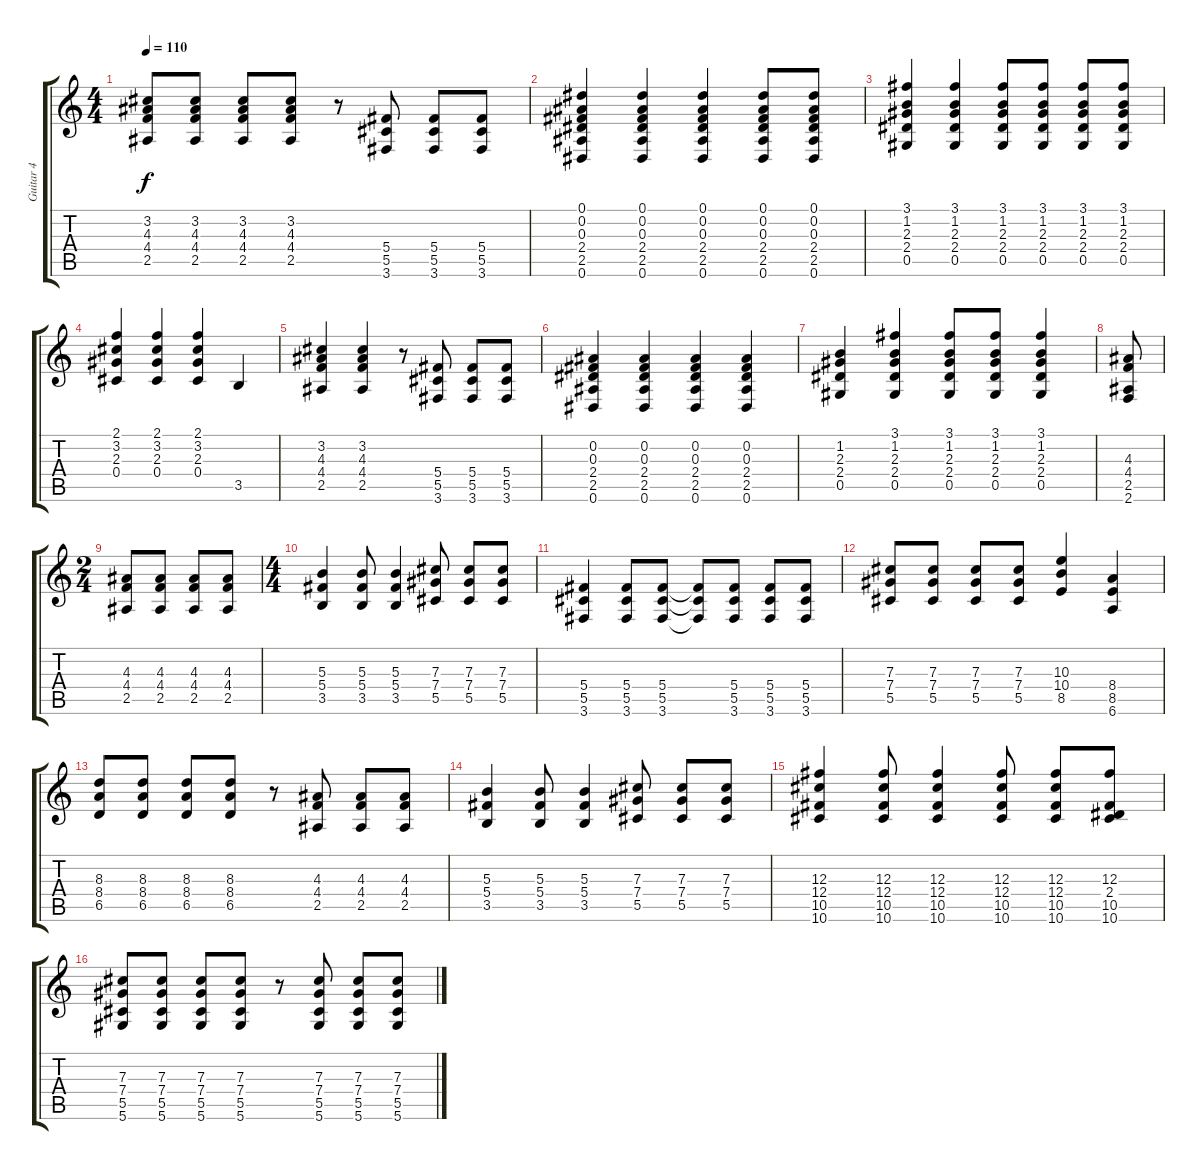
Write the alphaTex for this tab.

\track ("Guitar 4" "Guitar 4") {instrument distortionguitar}
\staff {score tabs}
\tuning (Eb4 Bb3 Gb3 Db3 Ab2 Eb2) {hide}
\ts (4 4)
\tempo 110
\clef g2
\ks c
(3.2 4.3 4.4 2.5).8{dy f} (3.2 4.3 4.4 2.5).8 (3.2 4.3 4.4 2.5).8 (3.2 4.3 4.4 2.5).8 r.8 (5.4 5.5 3.6).8 (5.4 5.5 3.6).8 (5.4 5.5 3.6).8 |
(0.1 0.2 0.3 2.4 2.5 0.6).4 (0.1 0.2 0.3 2.4 2.5 0.6).4 (0.1 0.2 0.3 2.4 2.5 0.6).4 (0.1 0.2 0.3 2.4 2.5 0.6).8 (0.1 0.2 0.3 2.4 2.5 0.6).8 |
(3.1 1.2 2.3 2.4 0.5).4 (3.1 1.2 2.3 2.4 0.5).4 (3.1 1.2 2.3 2.4 0.5).8 (3.1 1.2 2.3 2.4 0.5).8 (3.1 1.2 2.3 2.4 0.5).8 (3.1 1.2 2.3 2.4 0.5).8 |
(2.1 3.2 2.3 0.4).4 (2.1 3.2 2.3 0.4).4 (2.1 3.2 2.3 0.4).4 3.5.4 |
(3.2 4.3 4.4 2.5).4 (3.2 4.3 4.4 2.5).4 r.8 (5.4 5.5 3.6).8 (5.4 5.5 3.6).8 (5.4 5.5 3.6).8 |
(0.2 0.3 2.4 2.5 0.6).4 (0.2 0.3 2.4 2.5 0.6).4 (0.2 0.3 2.4 2.5 0.6).4 (0.2 0.3 2.4 2.5 0.6).4 |
(1.2 2.3 2.4 0.5).4 (3.1 1.2 2.3 2.4 0.5).4 (3.1 1.2 2.3 2.4 0.5).8 (3.1 1.2 2.3 2.4 0.5).8 (3.1 1.2 2.3 2.4 0.5).4 |
(4.3 4.4 2.5 2.6).8 |
\ts (2 4)
(4.3 4.4 2.5).8 (4.3 4.4 2.5).8 (4.3 4.4 2.5).8 (4.3 4.4 2.5).8 |
\ts (4 4)
(5.3 5.4 3.5).4 (5.3 5.4 3.5).8 (5.3 5.4 3.5).4 (7.3 7.4 5.5).8 (7.3 7.4 5.5).8 (7.3 7.4 5.5).8 |
(5.4 5.5 3.6).4 (5.4 5.5 3.6).8 (5.4 5.5 3.6).8 (5.4{t} 5.5{t} 3.6{t}).8 (5.4 5.5 3.6).8 (5.4 5.5 3.6).8 (5.4 5.5 3.6).8 |
(7.3 7.4 5.5).8 (7.3 7.4 5.5).8 (7.3 7.4 5.5).8 (7.3 7.4 5.5).8 (10.3 10.4 8.5).4 (8.4 8.5 6.6).4 |
(8.3 8.4 6.5).8 (8.3 8.4 6.5).8 (8.3 8.4 6.5).8 (8.3 8.4 6.5).8 r.8 (4.3 4.4 2.5).8 (4.3 4.4 2.5).8 (4.3 4.4 2.5).8 |
(5.3 5.4 3.5).4 (5.3 5.4 3.5).8 (5.3 5.4 3.5).4 (7.3 7.4 5.5).8 (7.3 7.4 5.5).8 (7.3 7.4 5.5).8 |
(12.3 12.4 10.5 10.6).4 (12.3 12.4 10.5 10.6).8 (12.3 12.4 10.5 10.6).4 (12.3 12.4 10.5 10.6).8 (12.3 12.4 10.5 10.6).8 (12.3 2.4 10.5 10.6).8 |
(7.3 7.4 5.5 5.6).8 (7.3 7.4 5.5 5.6).8 (7.3 7.4 5.5 5.6).8 (7.3 7.4 5.5 5.6).8 r.8 (7.3 7.4 5.5 5.6).8 (7.3 7.4 5.5 5.6).8 (7.3 7.4 5.5 5.6).8
